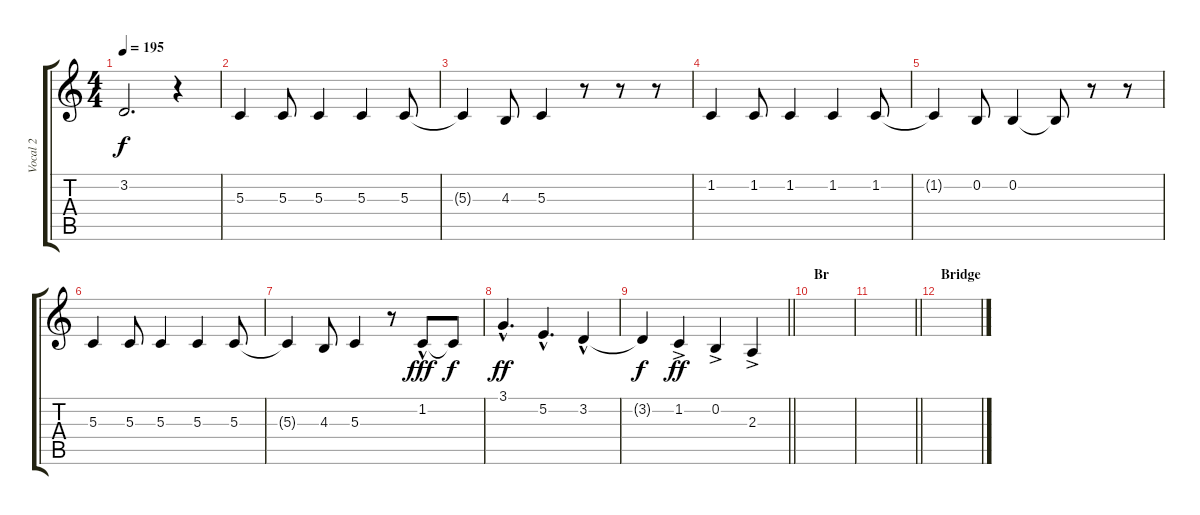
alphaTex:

\track ("Vocal 2" "Vocal 2") {instrument oboe}
\staff {score tabs}
\tuning (E4 B3 G3 D3 A2 E2) {hide}
\ts (4 4)
\tempo 195
\clef g2
\ks c
3.2{t}.2{d dy f} r.4 |
5.3.4 5.3.8 5.3.4 5.3.4 5.3.8 |
5.3{t}.4 4.3.8 5.3.4 r.8 r.8 r.8 |
1.2.4 1.2.8 1.2.4 1.2.4 1.2.8 |
1.2{t}.4 0.2.8 0.2.4 0.2{t}.8 r.8 r.8 |
5.3.4 5.3.8 5.3.4 5.3.4 5.3.8 |
5.3{t}.4 4.3.8 5.3.4 r.8 1.2{hac}.8{dy fff} 1.2{t}.8{dy f} |
3.1{hac}.4{d dy ff} 5.2{hac}.4{d} 3.2{hac}.4 |
\barLineRight lightlight
3.2{t}.4{dy f} 1.2{ac}.4{dy ff} 0.2{ac}.4 2.3{ac}.4 |
\section ("" "Br")
|
\barLineRight lightlight
|
\section ("" "Bridge")
